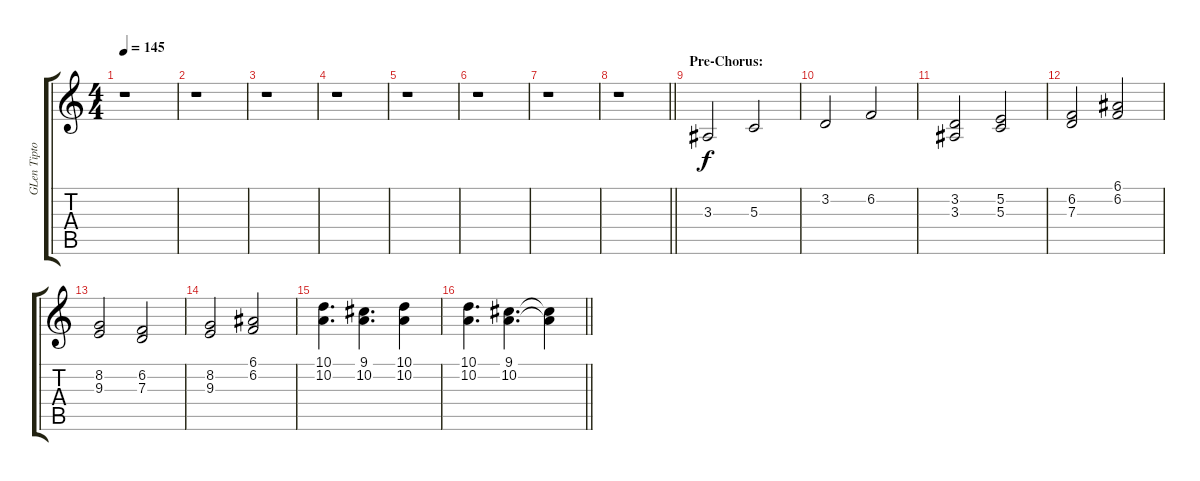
\track ("GLen Tipton Keyboard" "GLen Tipto") {instrument pad8sweep}
\staff {score tabs}
\tuning (E4 B3 G3 D3 A2 E2) {hide}
\ts (4 4)
\tempo 145
\clef g2
\ks c
r.1{dy f} |
r.1 |
r.1 |
r.1 |
r.1 |
r.1 |
r.1 |
\barLineRight lightlight
r.1 |
\section ("" "Pre-Chorus:")
3.3.2{volume 14 instrument pad8sweep} 5.3.2 |
3.2.2 6.2.2 |
(3.2 3.3).2 (5.2 5.3).2 |
(6.2 7.3).2 (6.1 6.2).2 |
(8.2 9.3).2 (6.2 7.3).2 |
(8.2 9.3).2 (6.1 6.2).2 |
(10.1 10.2).4{d} (9.1 10.2).4{d} (10.1 10.2).4 |
\barLineRight lightlight
(10.1 10.2).4{d} (9.1 10.2).4{d} (9.1{t} 10.2{t}).4
